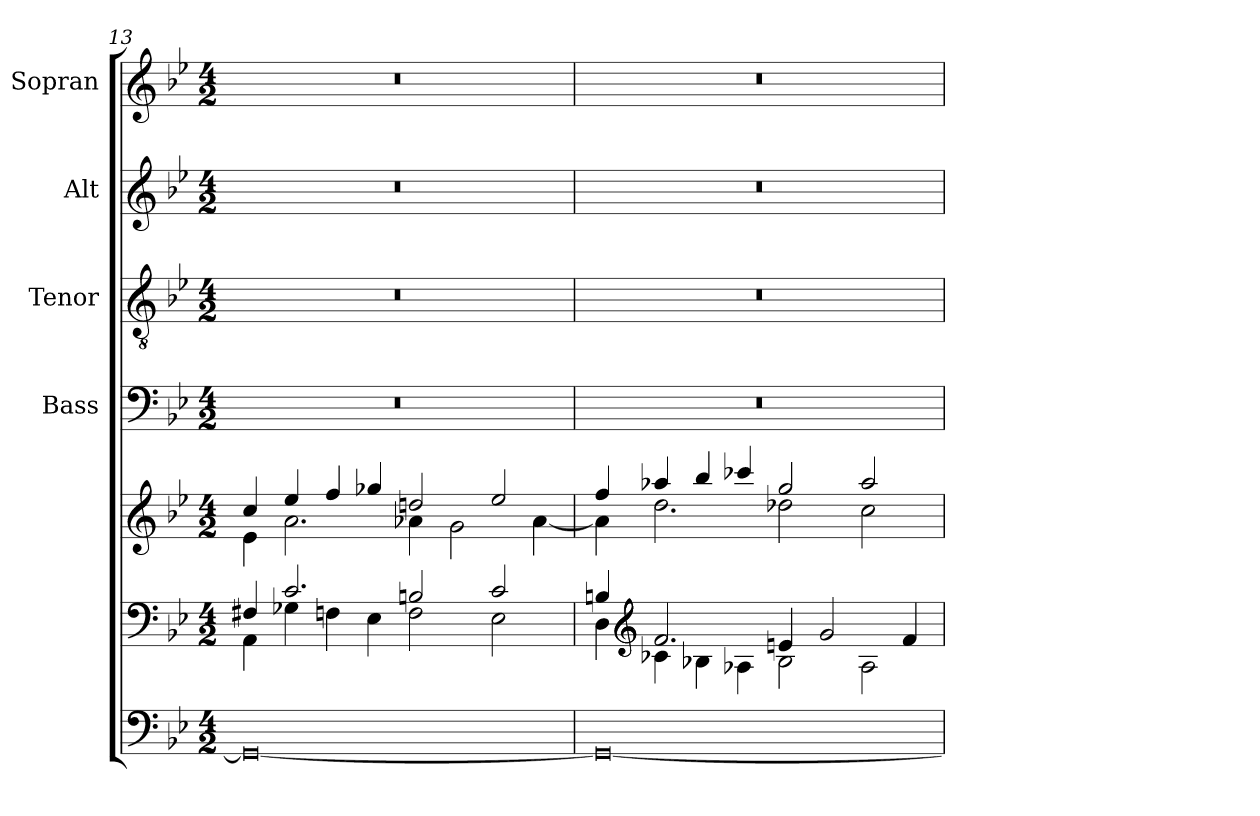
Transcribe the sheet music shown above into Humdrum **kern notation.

**kern	**kern	**kern	**kern	**kern	**kern	**kern
*part6	*part5	*part5	*part4	*part3	*part2	*part1
*staff7	*staff6	*staff5	*staff4	*staff3	*staff2	*staff1
*	*	*	*I"Bass	*I"Tenor	*I"Alt	*I"Sopran
*	*	*	*I'B.	*I'T.	*I'A.	*I'S.
!!LO:PB:g=z
*clefF4	*clefF4	*clefG2	*clefF4	*clefGv2	*clefG2	*clefG2
*k[b-e-]	*k[b-e-]	*k[b-e-]	*k[b-e-]	*k[b-e-]	*k[b-e-]	*k[b-e-]
*B-:	*B-:	*B-:	*B-:	*B-:	*B-:	*B-:
*M4/2	*M4/2	*M4/2	*M4/2	*M4/2	*M4/2	*M4/2
=13	=13	=13	=13	=13	=13	=13
*	*^	*^	*	*	*	*
0GG_	4F#X/	4AA\	4cc/	4e-\	0r	0r	0r	0r
.	2.c/	4G-X\	4ee-/	2.a\	.	.	.	.
.	.	4F\	4ff/	.	.	.	.	.
.	.	4E-\	4gg-X/	.	.	.	.	.
.	2Bn/	2F\	2ddn/	4a-X\	.	.	.	.
.	.	.	.	2g\	.	.	.	.
.	2c/	2E-\	2ee-/	.	.	.	.	.
.	.	.	.	[<4a-\	.	.	.	.
=14	=14	=14	=14	=14	=14	=14	=14	=14
0GG_	4Bn/	4D\	4ff/	4a-\]	0r	0r	0r	0r
*	*clefG2	*	*	*	*	*	*	*
.	2.f/	4c-X\	4aa-X/	2.dd\	.	.	.	.
.	.	4B-X\	4bb-/	.	.	.	.	.
.	.	4A-X\	4ccc-X/	.	.	.	.	.
.	4en/	2B-\	2gg/	2dd-X\	.	.	.	.
.	2g/	.	.	.	.	.	.	.
.	.	2A-\	2aa-/	2cc\	.	.	.	.
.	4f/	.	.	.	.	.	.	.
*	*v	*v	*	*	*	*	*	*
*	*	*v	*v	*	*	*	*
=	=	=	=	=	=	=
*-	*-	*-	*-	*-	*-	*-
